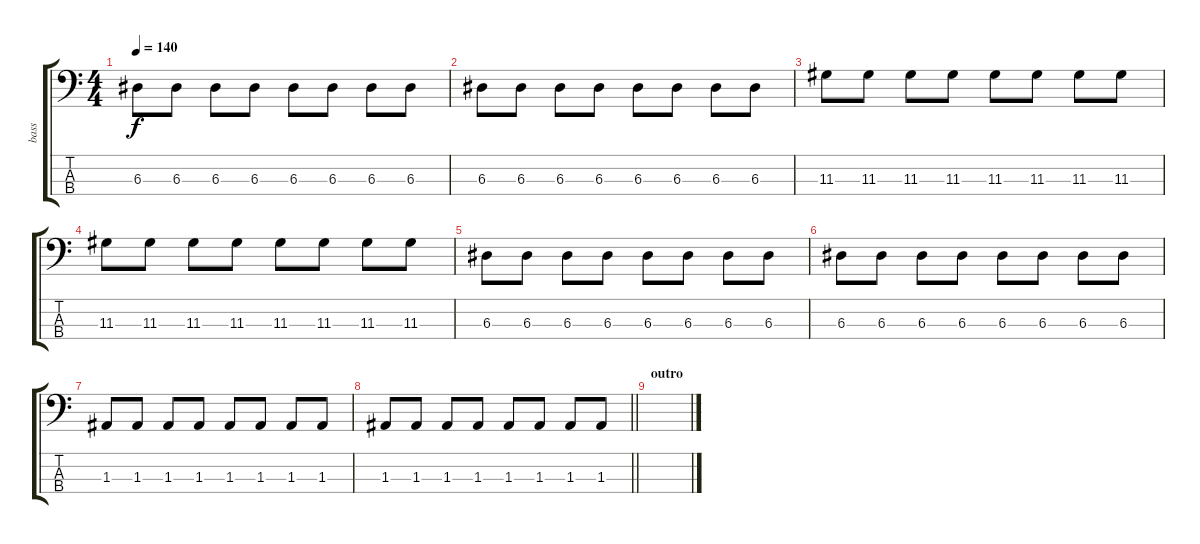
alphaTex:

\track ("bass" "bass") {instrument acousticbass}
\staff {score tabs}
\tuning (G2 D2 A1 E1) {hide}
\ts (4 4)
\tempo 140
\clef f4
\ks c
6.3.8{dy f} 6.3.8 6.3.8 6.3.8 6.3.8 6.3.8 6.3.8 6.3.8 |
6.3.8 6.3.8 6.3.8 6.3.8 6.3.8 6.3.8 6.3.8 6.3.8 |
11.3.8 11.3.8 11.3.8 11.3.8 11.3.8 11.3.8 11.3.8 11.3.8 |
11.3.8 11.3.8 11.3.8 11.3.8 11.3.8 11.3.8 11.3.8 11.3.8 |
6.3.8 6.3.8 6.3.8 6.3.8 6.3.8 6.3.8 6.3.8 6.3.8 |
6.3.8 6.3.8 6.3.8 6.3.8 6.3.8 6.3.8 6.3.8 6.3.8 |
1.3.8 1.3.8 1.3.8 1.3.8 1.3.8 1.3.8 1.3.8 1.3.8 |
\barLineRight lightlight
1.3.8 1.3.8 1.3.8 1.3.8 1.3.8 1.3.8 1.3.8 1.3.8 |
\section ("" "outro")
